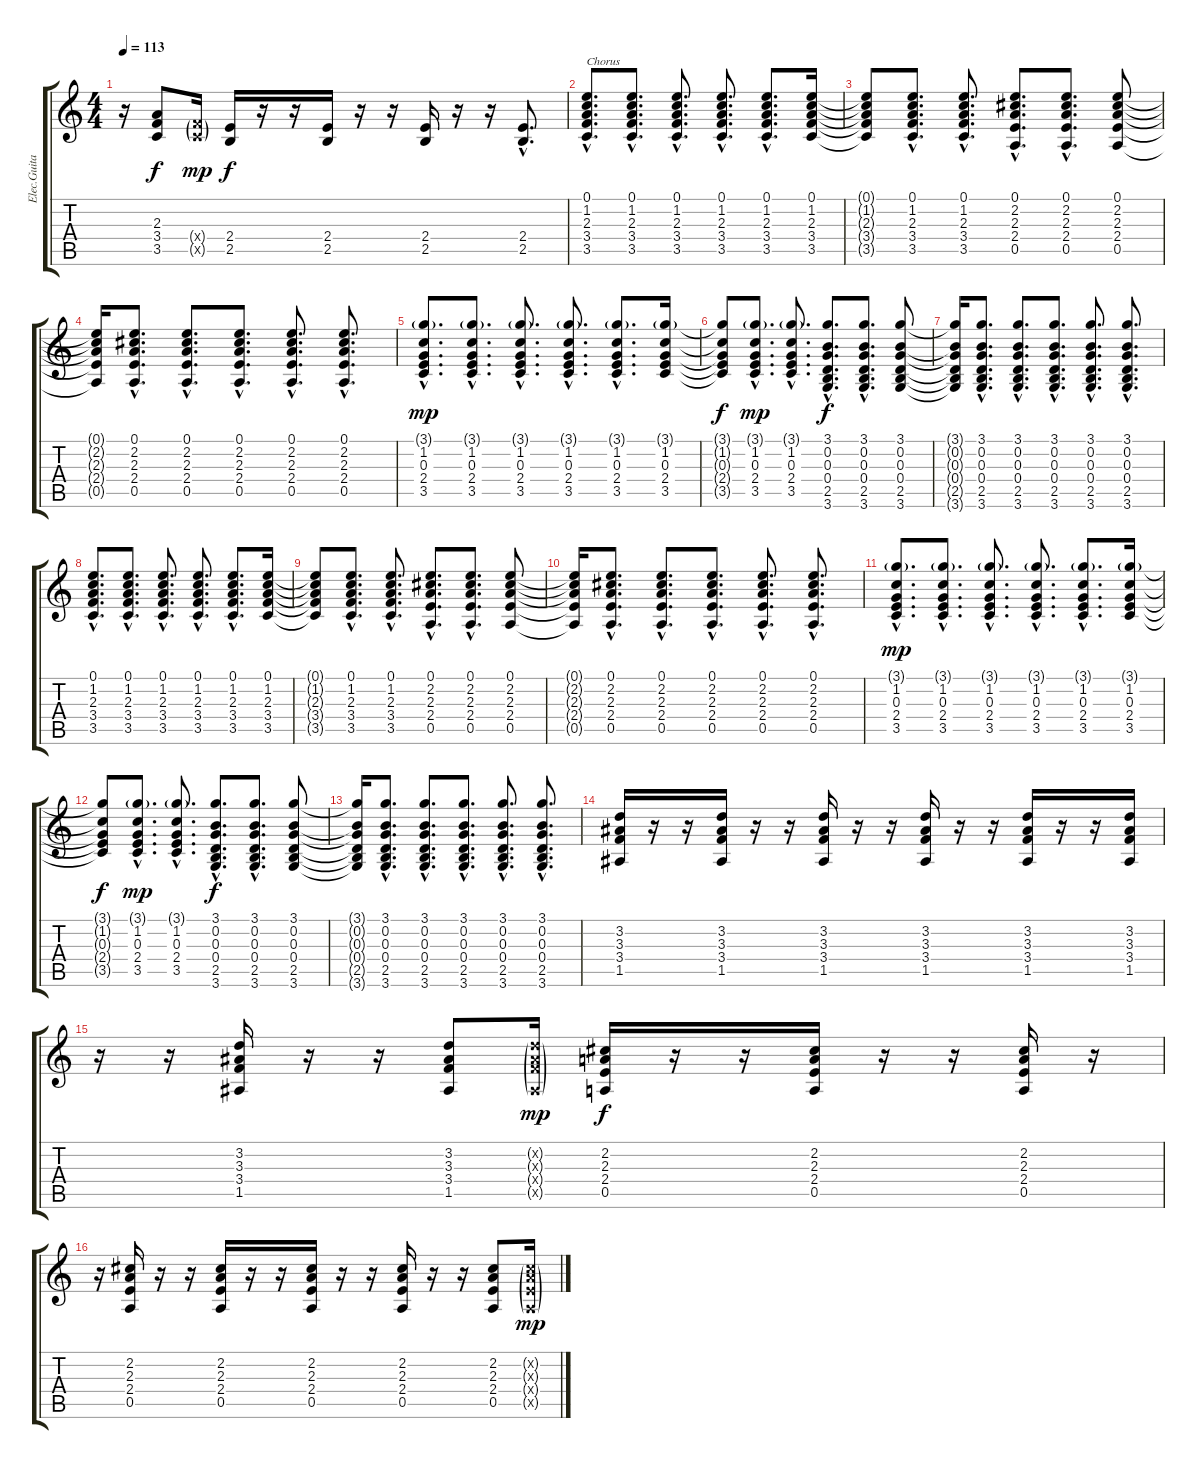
\track ("Elec.Guitar" "Elec.Guita") {instrument distortionguitar}
\staff {score tabs}
\tuning (E4 B3 G3 D3 A2 E2) {hide}
\ts (4 4)
\tempo 113
\clef g2
\ks c
r.16{dy f} (2.3 3.4 3.5).8 (3.4{g x} 3.5{g x}).16{dy mp} (2.4 2.5).16{dy f} r.16 r.16 (2.4 2.5).16 r.16 r.16 (2.4 2.5).16 r.16 r.16 (2.4{hac} 2.5{hac}).8{d} |
(0.1{hac} 1.2{hac} 2.3{hac} 3.4{hac} 3.5{hac}).8{d txt "Chorus"} (0.1{hac} 1.2{hac} 2.3{hac} 3.4{hac} 3.5{hac}).8{d} (0.1{hac} 1.2{hac} 2.3{hac} 3.4{hac} 3.5{hac}).8{d} (0.1{hac} 1.2{hac} 2.3{hac} 3.4{hac} 3.5{hac}).8{d} (0.1{hac} 1.2{hac} 2.3{hac} 3.4{hac} 3.5{hac}).8{d} (0.1 1.2 2.3 3.4 3.5).16 |
(0.1{t} 1.2{t} 2.3{t} 3.4{t} 3.5{t}).8 (0.1{hac} 1.2{hac} 2.3{hac} 3.4{hac} 3.5{hac}).8{d} (0.1{hac} 1.2{hac} 2.3{hac} 3.4{hac} 3.5{hac}).8{d} (0.1{hac} 2.2{hac} 2.3{hac} 2.4{hac} 0.5{hac}).8{d} (0.1{hac} 2.2{hac} 2.3{hac} 2.4{hac} 0.5{hac}).8{d} (0.1 2.2 2.3 2.4 0.5).8 |
(0.1{t} 2.2{t} 2.3{t} 2.4{t} 0.5{t}).16 (0.1{hac} 2.2{hac} 2.3{hac} 2.4{hac} 0.5{hac}).8{d} (0.1{hac} 2.2{hac} 2.3{hac} 2.4{hac} 0.5{hac}).8{d} (0.1{hac} 2.2{hac} 2.3{hac} 2.4{hac} 0.5{hac}).8{d} (0.1{hac} 2.2{hac} 2.3{hac} 2.4{hac} 0.5{hac}).8{d} (0.1{hac} 2.2{hac} 2.3{hac} 2.4{hac} 0.5{hac}).8{d} |
(3.1{g hac} 1.2{hac} 0.3{hac} 2.4{hac} 3.5{hac}).8{d dy mp} (3.1{g hac} 1.2{hac} 0.3{hac} 2.4{hac} 3.5{hac}).8{d} (3.1{g hac} 1.2{hac} 0.3{hac} 2.4{hac} 3.5{hac}).8{d} (3.1{g hac} 1.2{hac} 0.3{hac} 2.4{hac} 3.5{hac}).8{d} (3.1{g hac} 1.2{hac} 0.3{hac} 2.4{hac} 3.5{hac}).8{d} (3.1{g} 1.2 0.3 2.4 3.5).16 |
(3.1{t} 1.2{t} 0.3{t} 2.4{t} 3.5{t}).8{dy f} (3.1{g hac} 1.2{hac} 0.3{hac} 2.4{hac} 3.5{hac}).8{d dy mp} (3.1{g hac} 1.2{hac} 0.3{hac} 2.4{hac} 3.5{hac}).8{d} (3.1{hac} 0.2{hac} 0.3{hac} 0.4{hac} 2.5{hac} 3.6{hac}).8{d dy f} (3.1{hac} 0.2{hac} 0.3{hac} 0.4{hac} 2.5{hac} 3.6{hac}).8{d} (3.1 0.2 0.3 0.4 2.5 3.6).8 |
(3.1{t} 0.2{t} 0.3{t} 0.4{t} 2.5{t} 3.6{t}).16 (3.1{hac} 0.2{hac} 0.3{hac} 0.4{hac} 2.5{hac} 3.6{hac}).8{d} (3.1{hac} 0.2{hac} 0.3{hac} 0.4{hac} 2.5{hac} 3.6{hac}).8{d} (3.1{hac} 0.2{hac} 0.3{hac} 0.4{hac} 2.5{hac} 3.6{hac}).8{d} (3.1{hac} 0.2{hac} 0.3{hac} 0.4{hac} 2.5{hac} 3.6{hac}).8{d} (3.1{hac} 0.2{hac} 0.3{hac} 0.4{hac} 2.5{hac} 3.6{hac}).8{d} |
(0.1{hac} 1.2{hac} 2.3{hac} 3.4{hac} 3.5{hac}).8{d} (0.1{hac} 1.2{hac} 2.3{hac} 3.4{hac} 3.5{hac}).8{d} (0.1{hac} 1.2{hac} 2.3{hac} 3.4{hac} 3.5{hac}).8{d} (0.1{hac} 1.2{hac} 2.3{hac} 3.4{hac} 3.5{hac}).8{d} (0.1{hac} 1.2{hac} 2.3{hac} 3.4{hac} 3.5{hac}).8{d} (0.1 1.2 2.3 3.4 3.5).16 |
(0.1{t} 1.2{t} 2.3{t} 3.4{t} 3.5{t}).8 (0.1{hac} 1.2{hac} 2.3{hac} 3.4{hac} 3.5{hac}).8{d} (0.1{hac} 1.2{hac} 2.3{hac} 3.4{hac} 3.5{hac}).8{d} (0.1{hac} 2.2{hac} 2.3{hac} 2.4{hac} 0.5{hac}).8{d} (0.1{hac} 2.2{hac} 2.3{hac} 2.4{hac} 0.5{hac}).8{d} (0.1 2.2 2.3 2.4 0.5).8 |
(0.1{t} 2.2{t} 2.3{t} 2.4{t} 0.5{t}).16 (0.1{hac} 2.2{hac} 2.3{hac} 2.4{hac} 0.5{hac}).8{d} (0.1{hac} 2.2{hac} 2.3{hac} 2.4{hac} 0.5{hac}).8{d} (0.1{hac} 2.2{hac} 2.3{hac} 2.4{hac} 0.5{hac}).8{d} (0.1{hac} 2.2{hac} 2.3{hac} 2.4{hac} 0.5{hac}).8{d} (0.1{hac} 2.2{hac} 2.3{hac} 2.4{hac} 0.5{hac}).8{d} |
(3.1{g hac} 1.2{hac} 0.3{hac} 2.4{hac} 3.5{hac}).8{d dy mp} (3.1{g hac} 1.2{hac} 0.3{hac} 2.4{hac} 3.5{hac}).8{d} (3.1{g hac} 1.2{hac} 0.3{hac} 2.4{hac} 3.5{hac}).8{d} (3.1{g hac} 1.2{hac} 0.3{hac} 2.4{hac} 3.5{hac}).8{d} (3.1{g hac} 1.2{hac} 0.3{hac} 2.4{hac} 3.5{hac}).8{d} (3.1{g} 1.2 0.3 2.4 3.5).16 |
(3.1{t} 1.2{t} 0.3{t} 2.4{t} 3.5{t}).8{dy f} (3.1{g hac} 1.2{hac} 0.3{hac} 2.4{hac} 3.5{hac}).8{d dy mp} (3.1{g hac} 1.2{hac} 0.3{hac} 2.4{hac} 3.5{hac}).8{d} (3.1{hac} 0.2{hac} 0.3{hac} 0.4{hac} 2.5{hac} 3.6{hac}).8{d dy f} (3.1{hac} 0.2{hac} 0.3{hac} 0.4{hac} 2.5{hac} 3.6{hac}).8{d} (3.1 0.2 0.3 0.4 2.5 3.6).8 |
(3.1{t} 0.2{t} 0.3{t} 0.4{t} 2.5{t} 3.6{t}).16 (3.1{hac} 0.2{hac} 0.3{hac} 0.4{hac} 2.5{hac} 3.6{hac}).8{d} (3.1{hac} 0.2{hac} 0.3{hac} 0.4{hac} 2.5{hac} 3.6{hac}).8{d} (3.1{hac} 0.2{hac} 0.3{hac} 0.4{hac} 2.5{hac} 3.6{hac}).8{d} (3.1{hac} 0.2{hac} 0.3{hac} 0.4{hac} 2.5{hac} 3.6{hac}).8{d} (3.1{hac} 0.2{hac} 0.3{hac} 0.4{hac} 2.5{hac} 3.6{hac}).8{d} |
(3.2 3.3 3.4 1.5).16 r.16 r.16 (3.2 3.3 3.4 1.5).16 r.16 r.16 (3.2 3.3 3.4 1.5).16 r.16 r.16 (3.2 3.3 3.4 1.5).16 r.16 r.16 (3.2 3.3 3.4 1.5).16 r.16 r.16 (3.2 3.3 3.4 1.5).16 |
r.16 r.16 (3.2 3.3 3.4 1.5).16 r.16 r.16 (3.2 3.3 3.4 1.5).8 (3.2{g x} 3.3{g x} 3.4{g x} 1.5{g x}).16{dy mp} (2.2 2.3 2.4 0.5).16{dy f} r.16 r.16 (2.2 2.3 2.4 0.5).16 r.16 r.16 (2.2 2.3 2.4 0.5).16 r.16 |
r.16 (2.2 2.3 2.4 0.5).16 r.16 r.16 (2.2 2.3 2.4 0.5).16 r.16 r.16 (2.2 2.3 2.4 0.5).16 r.16 r.16 (2.2 2.3 2.4 0.5).16 r.16 r.16 (2.2 2.3 2.4 0.5).8 (2.2{g x} 2.3{g x} 2.4{g x} 0.5{g x}).16{dy mp}
